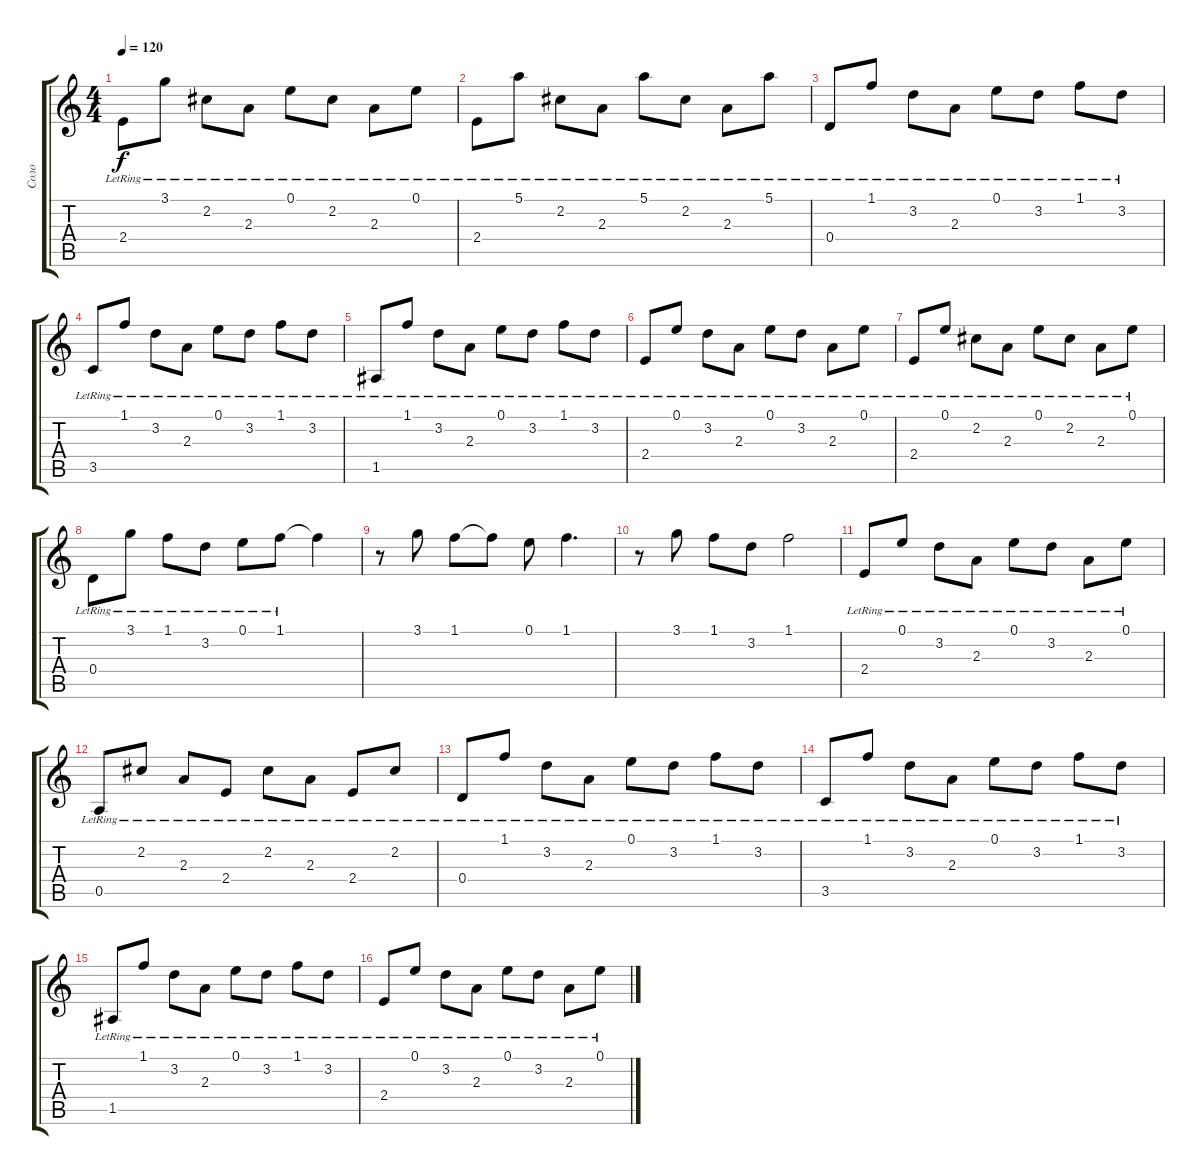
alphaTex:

\track ("Соло" "Соло") {instrument acousticguitarnylon}
\staff {score tabs}
\tuning (E4 B3 G3 D3 A2 E2) {hide}
\ts (4 4)
\tempo 120
\clef g2
\ks c
2.4{lr}.8{dy f} 3.1{lr}.8 2.2{lr}.8 2.3{lr}.8 0.1{lr}.8 2.2{lr}.8 2.3{lr}.8 0.1{lr}.8 |
2.4{lr}.8 5.1{lr}.8 2.2{lr}.8 2.3{lr}.8 5.1{lr}.8 2.2{lr}.8 2.3{lr}.8 5.1{lr}.8 |
0.4{lr}.8 1.1{lr}.8 3.2{lr}.8 2.3{lr}.8 0.1{lr}.8 3.2{lr}.8 1.1{lr}.8 3.2{lr}.8 |
3.5{lr}.8 1.1{lr}.8 3.2{lr}.8 2.3{lr}.8 0.1{lr}.8 3.2{lr}.8 1.1{lr}.8 3.2{lr}.8 |
1.5{lr}.8 1.1{lr}.8 3.2{lr}.8 2.3{lr}.8 0.1{lr}.8 3.2{lr}.8 1.1{lr}.8 3.2{lr}.8 |
2.4{lr}.8 0.1{lr}.8 3.2{lr}.8 2.3{lr}.8 0.1{lr}.8 3.2{lr}.8 2.3{lr}.8 0.1{lr}.8 |
2.4{lr}.8 0.1{lr}.8 2.2{lr}.8 2.3{lr}.8 0.1{lr}.8 2.2{lr}.8 2.3{lr}.8 0.1{lr}.8 |
0.4{lr}.8 3.1{lr}.8 1.1{lr}.8 3.2{lr}.8 0.1{lr}.8 1.1{lr}.8 1.1{t}.4 |
r.8 3.1.8 1.1.8 1.1{t}.8 0.1.8 1.1.4{d} |
r.8 3.1.8 1.1.8 3.2.8 1.1.2 |
2.4{lr}.8 0.1{lr}.8 3.2{lr}.8 2.3{lr}.8 0.1{lr}.8 3.2{lr}.8 2.3{lr}.8 0.1{lr}.8 |
0.5{lr}.8 2.2{lr}.8 2.3{lr}.8 2.4{lr}.8 2.2{lr}.8 2.3{lr}.8 2.4{lr}.8 2.2{lr}.8 |
0.4{lr}.8 1.1{lr}.8 3.2{lr}.8 2.3{lr}.8 0.1{lr}.8 3.2{lr}.8 1.1{lr}.8 3.2{lr}.8 |
3.5{lr}.8 1.1{lr}.8 3.2{lr}.8 2.3{lr}.8 0.1{lr}.8 3.2{lr}.8 1.1{lr}.8 3.2{lr}.8 |
1.5{lr}.8 1.1{lr}.8 3.2{lr}.8 2.3{lr}.8 0.1{lr}.8 3.2{lr}.8 1.1{lr}.8 3.2{lr}.8 |
2.4{lr}.8 0.1{lr}.8 3.2{lr}.8 2.3{lr}.8 0.1{lr}.8 3.2{lr}.8 2.3{lr}.8 0.1{lr}.8
